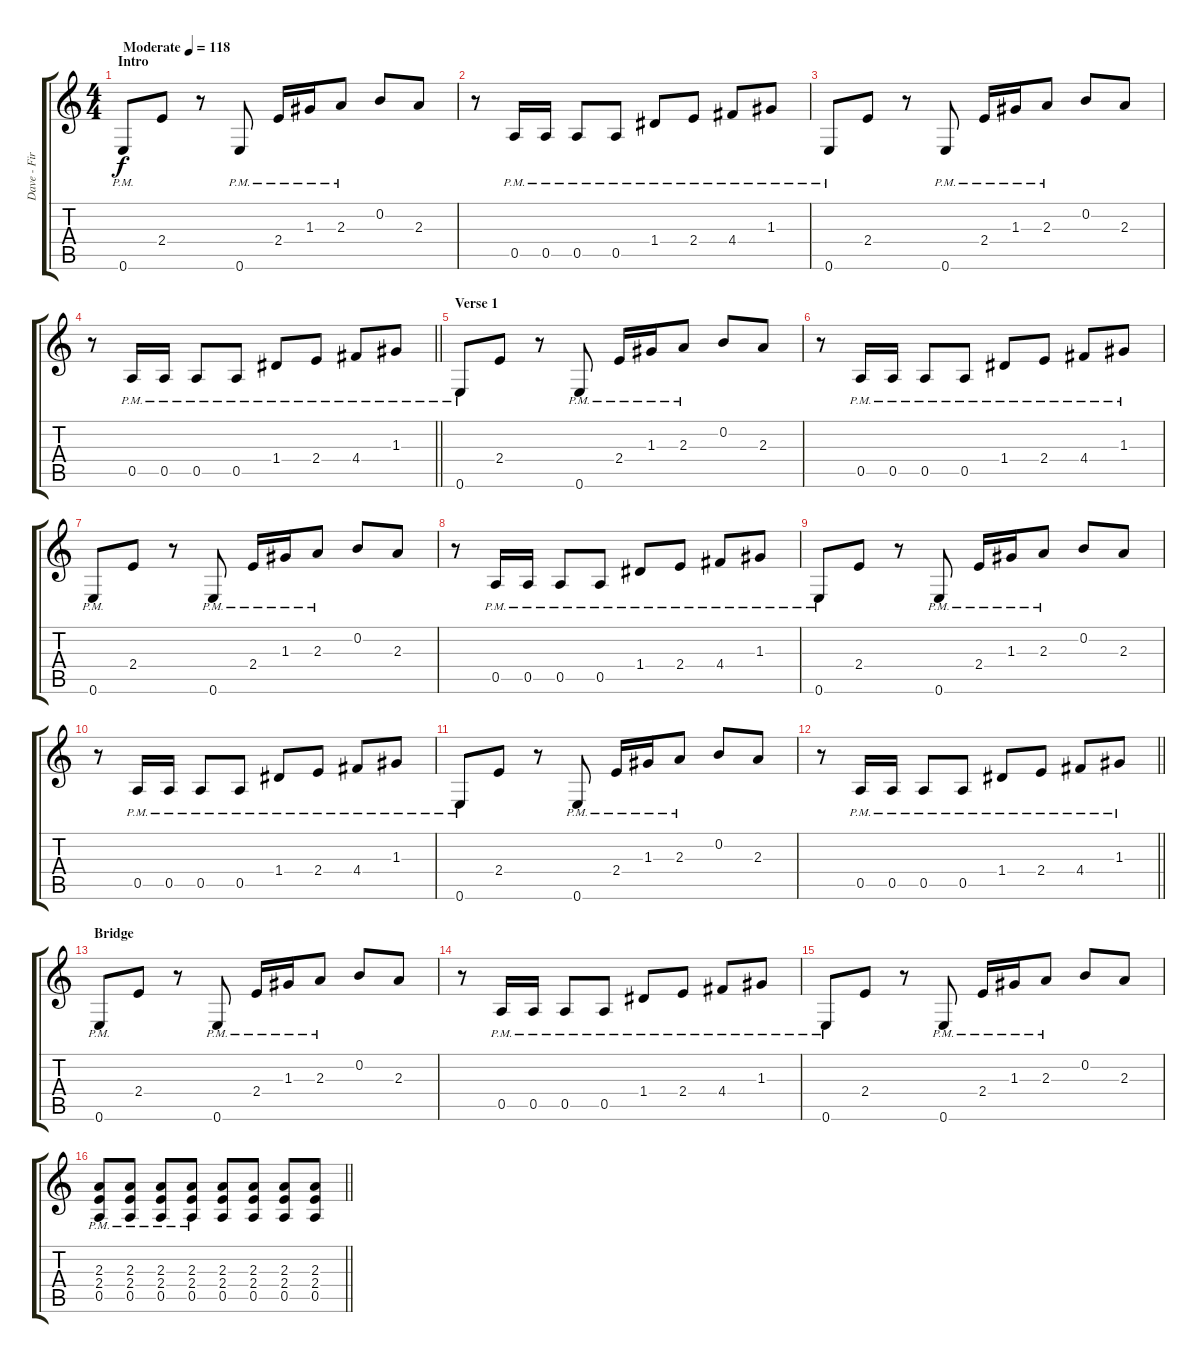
\track ("Dave - First" "Dave - Fir") {instrument distortionguitar}
\staff {score tabs}
\tuning (E4 B3 G3 D3 A2 E2) {hide}
\ts (4 4)
\section ("" "Intro")
\tempo (118 "Moderate")
\clef g2
\ks c
0.6{pm}.8{dy f instrument acousticguitarsteel} 2.4.8 r.8 0.6{pm}.8 2.4{pm}.16 1.3{pm}.16 2.3{pm}.8 0.2.8 2.3.8 |
r.8 0.5{pm}.16 0.5{pm}.16 0.5{pm}.8 0.5{pm}.8 1.4{pm}.8 2.4{pm}.8 4.4{pm}.8 1.3{pm}.8 |
0.6{pm}.8 2.4.8 r.8 0.6{pm}.8 2.4{pm}.16 1.3{pm}.16 2.3{pm}.8 0.2.8 2.3.8 |
\barLineRight lightlight
r.8 0.5{pm}.16 0.5{pm}.16 0.5{pm}.8 0.5{pm}.8 1.4{pm}.8 2.4{pm}.8 4.4{pm}.8 1.3{pm}.8 |
\section ("" "Verse 1")
0.6{pm}.8 2.4.8 r.8 0.6{pm}.8 2.4{pm}.16 1.3{pm}.16 2.3{pm}.8 0.2.8 2.3.8 |
r.8 0.5{pm}.16 0.5{pm}.16 0.5{pm}.8 0.5{pm}.8 1.4{pm}.8 2.4{pm}.8 4.4{pm}.8 1.3{pm}.8 |
0.6{pm}.8 2.4.8 r.8 0.6{pm}.8 2.4{pm}.16 1.3{pm}.16 2.3{pm}.8 0.2.8 2.3.8 |
r.8 0.5{pm}.16 0.5{pm}.16 0.5{pm}.8 0.5{pm}.8 1.4{pm}.8 2.4{pm}.8 4.4{pm}.8 1.3{pm}.8 |
0.6{pm}.8 2.4.8 r.8 0.6{pm}.8 2.4{pm}.16 1.3{pm}.16 2.3{pm}.8 0.2.8 2.3.8 |
r.8 0.5{pm}.16 0.5{pm}.16 0.5{pm}.8 0.5{pm}.8 1.4{pm}.8 2.4{pm}.8 4.4{pm}.8 1.3{pm}.8 |
0.6{pm}.8 2.4.8 r.8 0.6{pm}.8 2.4{pm}.16 1.3{pm}.16 2.3{pm}.8 0.2.8 2.3.8 |
\barLineRight lightlight
r.8 0.5{pm}.16 0.5{pm}.16 0.5{pm}.8 0.5{pm}.8 1.4{pm}.8 2.4{pm}.8 4.4{pm}.8 1.3{pm}.8 |
\section ("" "Bridge")
0.6{pm}.8 2.4.8 r.8 0.6{pm}.8 2.4{pm}.16 1.3{pm}.16 2.3{pm}.8 0.2.8 2.3.8 |
r.8 0.5{pm}.16 0.5{pm}.16 0.5{pm}.8 0.5{pm}.8 1.4{pm}.8 2.4{pm}.8 4.4{pm}.8 1.3{pm}.8 |
0.6{pm}.8 2.4.8 r.8 0.6{pm}.8 2.4{pm}.16 1.3{pm}.16 2.3{pm}.8 0.2.8 2.3.8 |
\barLineRight lightlight
(2.3{pm} 2.4{pm} 0.5{pm}).8{instrument distortionguitar} (2.3{pm} 2.4{pm} 0.5{pm}).8 (2.3{pm} 2.4{pm} 0.5{pm}).8 (2.3{pm} 2.4{pm} 0.5{pm}).8 (2.3 2.4 0.5).8 (2.3 2.4 0.5).8 (2.3 2.4 0.5).8 (2.3 2.4 0.5).8
